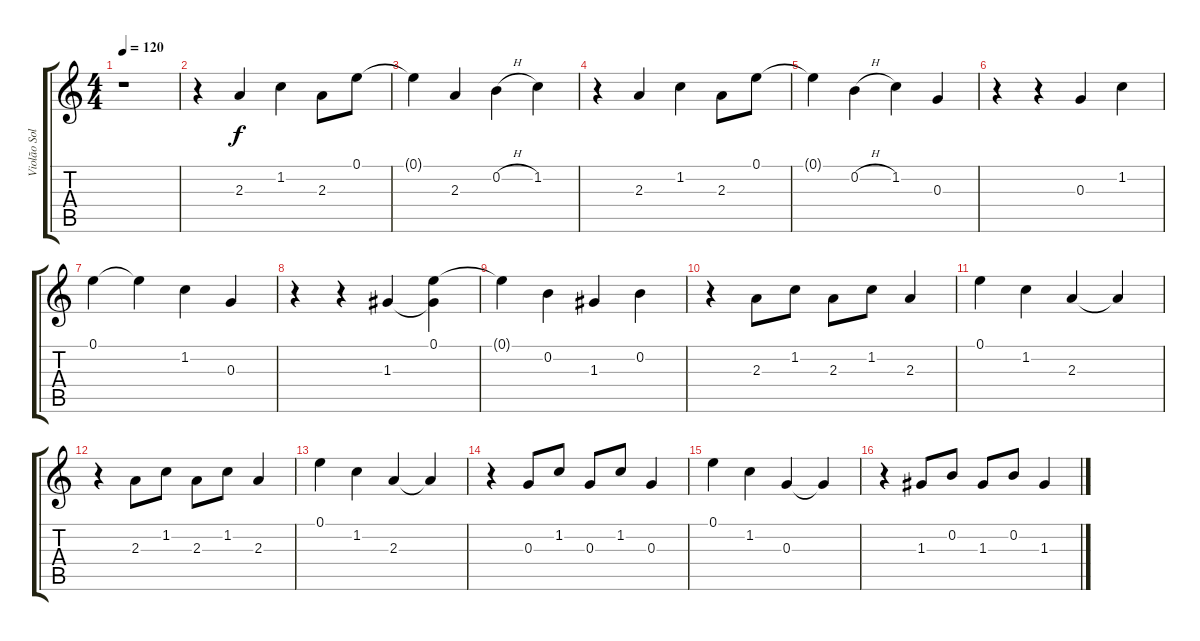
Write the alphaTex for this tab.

\track ("Violão Solo" "Violão Sol") {instrument electricguitarjazz}
\staff {score tabs}
\tuning (E4 B3 G3 D3 A2 E2) {hide}
\ts (4 4)
\tempo 120
\clef g2
\ks c
r.1{dy f instrument electricguitarjazz} |
r.4 2.3.4 1.2.4 2.3.8 0.1.8 |
0.1{t}.4 2.3.4 0.2{h}.4 1.2.4 |
r.4 2.3.4 1.2.4 2.3.8 0.1.8 |
0.1{t}.4 0.2{h}.4 1.2.4 0.3.4 |
r.4 r.4 0.3.4 1.2.4 |
0.1.4 0.1{t}.4 1.2.4 0.3.4 |
r.4 r.4 1.3.4 (0.1 1.3{t}).4 |
0.1{t}.4 0.2.4 1.3.4 0.2.4 |
r.4 2.3.8 1.2.8 2.3.8 1.2.8 2.3.4 |
0.1.4 1.2.4 2.3.4 2.3{t}.4 |
r.4 2.3.8 1.2.8 2.3.8 1.2.8 2.3.4 |
0.1.4 1.2.4 2.3.4 2.3{t}.4 |
r.4 0.3.8 1.2.8 0.3.8 1.2.8 0.3.4 |
0.1.4 1.2.4 0.3.4 0.3{t}.4 |
r.4 1.3.8 0.2.8 1.3.8 0.2.8 1.3.4
